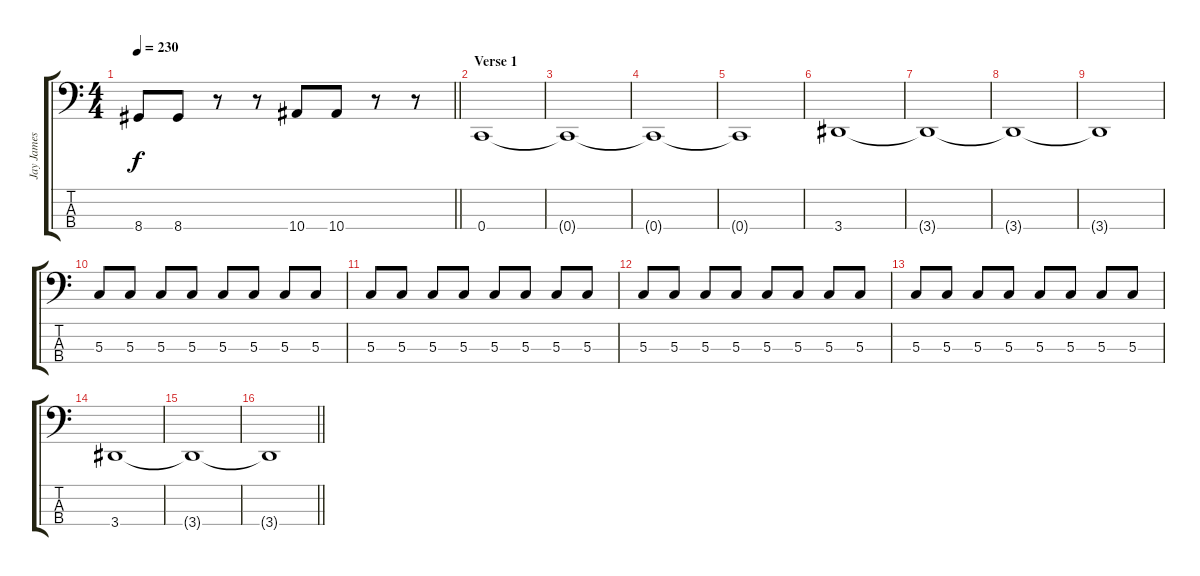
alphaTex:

\track ("Jay James" "Jay James") {instrument electricbassfinger}
\staff {score tabs}
\tuning (F2 C2 G1 C1) {hide}
\ts (4 4)
\tempo 230
\clef f4
\barLineRight lightlight
\ks c
8.4.8{dy f} 8.4.8 r.8 r.8 10.4.8 10.4.8 r.8 r.8 |
\section ("" "Verse 1")
0.4.1 |
0.4{t}.1 |
0.4{t}.1 |
0.4{t}.1 |
3.4.1 |
3.4{t}.1 |
3.4{t}.1 |
3.4{t}.1 |
5.3.8 5.3.8 5.3.8 5.3.8 5.3.8 5.3.8 5.3.8 5.3.8 |
5.3.8 5.3.8 5.3.8 5.3.8 5.3.8 5.3.8 5.3.8 5.3.8 |
5.3.8 5.3.8 5.3.8 5.3.8 5.3.8 5.3.8 5.3.8 5.3.8 |
5.3.8 5.3.8 5.3.8 5.3.8 5.3.8 5.3.8 5.3.8 5.3.8 |
3.4.1 |
3.4{t}.1 |
\barLineRight lightlight
3.4{t}.1
